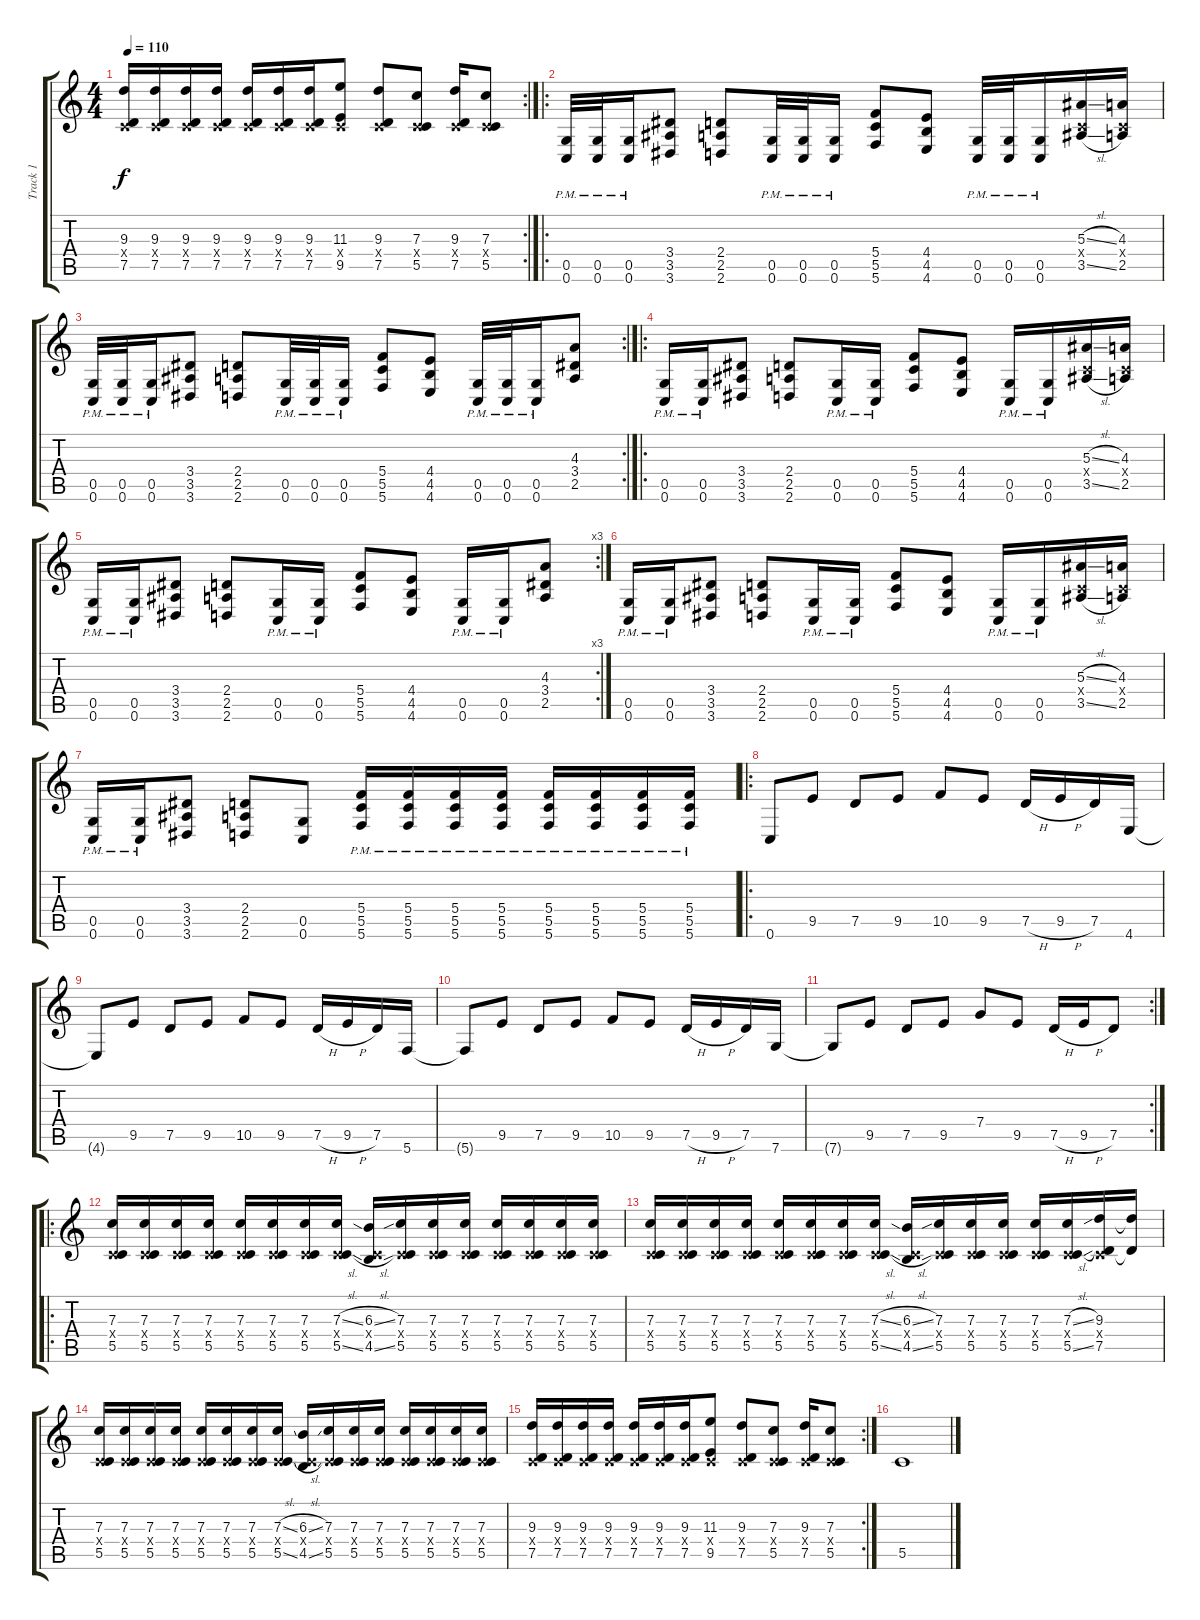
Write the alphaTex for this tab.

\track ("Track 1" "Track 1") {instrument overdrivenguitar}
\staff {score tabs}
\tuning (D4 A3 F3 C3 G2 C2) {hide}
\rc 2
\ts (4 4)
\tempo 110
\clef g2
\ks c
(9.3 0.4{x} 7.5).16{dy f} (9.3 0.4{x} 7.5).16 (9.3 0.4{x} 7.5).16 (9.3 0.4{x} 7.5).16 (9.3 0.4{x} 7.5).16 (9.3 0.4{x} 7.5).16 (9.3 0.4{x} 7.5).16 (11.3 0.4{x} 9.5).8 (9.3 0.4{x} 7.5).8 (7.3 0.4{x} 5.5).8 (9.3 0.4{x} 7.5).16 (7.3 0.4{x} 5.5).8 |
\ro
(0.5{pm} 0.6{pm}).32 (0.5{pm} 0.6{pm}).32 (0.5{pm} 0.6{pm}).16 (3.4 3.5 3.6).8 (2.4 2.5 2.6).8 (0.5{pm} 0.6{pm}).32 (0.5{pm} 0.6{pm}).32 (0.5{pm} 0.6{pm}).16 (5.4 5.5 5.6).8 (4.4 4.5 4.6).8 (0.5{pm} 0.6{pm}).32 (0.5{pm} 0.6{pm}).32 (0.5{pm} 0.6{pm}).16 (5.3{sl} 0.4{x} 3.5{sl}).16 (4.3 0.4{x} 2.5).16 |
\rc 2
(0.5{pm} 0.6{pm}).32 (0.5{pm} 0.6{pm}).32 (0.5{pm} 0.6{pm}).16 (3.4 3.5 3.6).8 (2.4 2.5 2.6).8 (0.5{pm} 0.6{pm}).32 (0.5{pm} 0.6{pm}).32 (0.5{pm} 0.6{pm}).16 (5.4 5.5 5.6).8 (4.4 4.5 4.6).8 (0.5{pm} 0.6{pm}).32 (0.5{pm} 0.6{pm}).32 (0.5{pm} 0.6{pm}).16 (4.3 3.4 2.5).8 |
\ro
(0.5{pm} 0.6{pm}).16 (0.5{pm} 0.6{pm}).16 (3.4 3.5 3.6).8 (2.4 2.5 2.6).8 (0.5{pm} 0.6{pm}).16 (0.5{pm} 0.6{pm}).16 (5.4 5.5 5.6).8 (4.4 4.5 4.6).8 (0.5{pm} 0.6{pm}).16 (0.5{pm} 0.6{pm}).16 (5.3{sl} 0.4{x} 3.5{sl}).16 (4.3 0.4{x} 2.5).16 |
\rc 3
(0.5{pm} 0.6{pm}).16 (0.5{pm} 0.6{pm}).16 (3.4 3.5 3.6).8 (2.4 2.5 2.6).8 (0.5{pm} 0.6{pm}).16 (0.5{pm} 0.6{pm}).16 (5.4 5.5 5.6).8 (4.4 4.5 4.6).8 (0.5{pm} 0.6{pm}).16 (0.5{pm} 0.6{pm}).16 (4.3 3.4 2.5).8 |
(0.5{pm} 0.6{pm}).16 (0.5{pm} 0.6{pm}).16 (3.4 3.5 3.6).8 (2.4 2.5 2.6).8 (0.5{pm} 0.6{pm}).16 (0.5{pm} 0.6{pm}).16 (5.4 5.5 5.6).8 (4.4 4.5 4.6).8 (0.5{pm} 0.6{pm}).16 (0.5{pm} 0.6{pm}).16 (5.3{sl} 0.4{x} 3.5{sl}).16 (4.3 0.4{x} 2.5).16 |
(0.5{pm} 0.6{pm}).16 (0.5{pm} 0.6{pm}).16 (3.4 3.5 3.6).8 (2.4 2.5 2.6).8 (0.5 0.6).8 (5.4{pm} 5.5{pm} 5.6{pm}).16 (5.4{pm} 5.5{pm} 5.6{pm}).16 (5.4{pm} 5.5{pm} 5.6{pm}).16 (5.4{pm} 5.5{pm} 5.6{pm}).16 (5.4{pm} 5.5{pm} 5.6{pm}).16 (5.4{pm} 5.5{pm} 5.6{pm}).16 (5.4{pm} 5.5{pm} 5.6{pm}).16 (5.4{pm} 5.5{pm} 5.6{pm}).16 |
\ro
0.6.8 9.5.8 7.5.8 9.5.8 10.5.8 9.5.8 7.5{h}.16 9.5{h}.16 7.5.16 4.6.16 |
4.6{t}.8 9.5.8 7.5.8 9.5.8 10.5.8 9.5.8 7.5{h}.16 9.5{h}.16 7.5.16 5.6.16 |
5.6{t}.8 9.5.8 7.5.8 9.5.8 10.5.8 9.5.8 7.5{h}.16 9.5{h}.16 7.5.16 7.6.16 |
\rc 2
7.6{t}.8 9.5.8 7.5.8 9.5.8 7.4.8 9.5.8 7.5{h}.16 9.5{h}.16 7.5.8 |
\ro
(7.3 0.4{x} 5.5).16 (7.3 0.4{x} 5.5).16 (7.3 0.4{x} 5.5).16 (7.3 0.4{x} 5.5).16 (7.3 0.4{x} 5.5).16 (7.3 0.4{x} 5.5).16 (7.3 0.4{x} 5.5).16 (7.3{sl} 0.4{x} 5.5{sl}).16 (6.3{sl} 0.4{x} 4.5{sl}).16 (7.3 0.4{x} 5.5).16 (7.3 0.4{x} 5.5).16 (7.3 0.4{x} 5.5).16 (7.3 0.4{x} 5.5).16 (7.3 0.4{x} 5.5).16 (7.3 0.4{x} 5.5).16 (7.3 0.4{x} 5.5).16 |
(7.3 0.4{x} 5.5).16 (7.3 0.4{x} 5.5).16 (7.3 0.4{x} 5.5).16 (7.3 0.4{x} 5.5).16 (7.3 0.4{x} 5.5).16 (7.3 0.4{x} 5.5).16 (7.3 0.4{x} 5.5).16 (7.3{sl} 0.4{x} 5.5{sl}).16 (6.3{sl} 0.4{x} 4.5{sl}).16 (7.3 0.4{x} 5.5).16 (7.3 0.4{x} 5.5).16 (7.3 0.4{x} 5.5).16 (7.3 0.4{x} 5.5).16 (7.3{sl} 0.4{x} 5.5{sl}).16 (9.3 0.4{x} 7.5).16 (9.3{t} 7.5{t}).16 |
(7.3 0.4{x} 5.5).16 (7.3 0.4{x} 5.5).16 (7.3 0.4{x} 5.5).16 (7.3 0.4{x} 5.5).16 (7.3 0.4{x} 5.5).16 (7.3 0.4{x} 5.5).16 (7.3 0.4{x} 5.5).16 (7.3{sl} 0.4{x} 5.5{sl}).16 (6.3{sl} 0.4{x} 4.5{sl}).16 (7.3 0.4{x} 5.5).16 (7.3 0.4{x} 5.5).16 (7.3 0.4{x} 5.5).16 (7.3 0.4{x} 5.5).16 (7.3 0.4{x} 5.5).16 (7.3 0.4{x} 5.5).16 (7.3 0.4{x} 5.5).16 |
\rc 2
(9.3 0.4{x} 7.5).16 (9.3 0.4{x} 7.5).16 (9.3 0.4{x} 7.5).16 (9.3 0.4{x} 7.5).16 (9.3 0.4{x} 7.5).16 (9.3 0.4{x} 7.5).16 (9.3 0.4{x} 7.5).16 (11.3 0.4{x} 9.5).8 (9.3 0.4{x} 7.5).8 (7.3 0.4{x} 5.5).8 (9.3 0.4{x} 7.5).16 (7.3 0.4{x} 5.5).8 |
5.5.1{volume 16}
